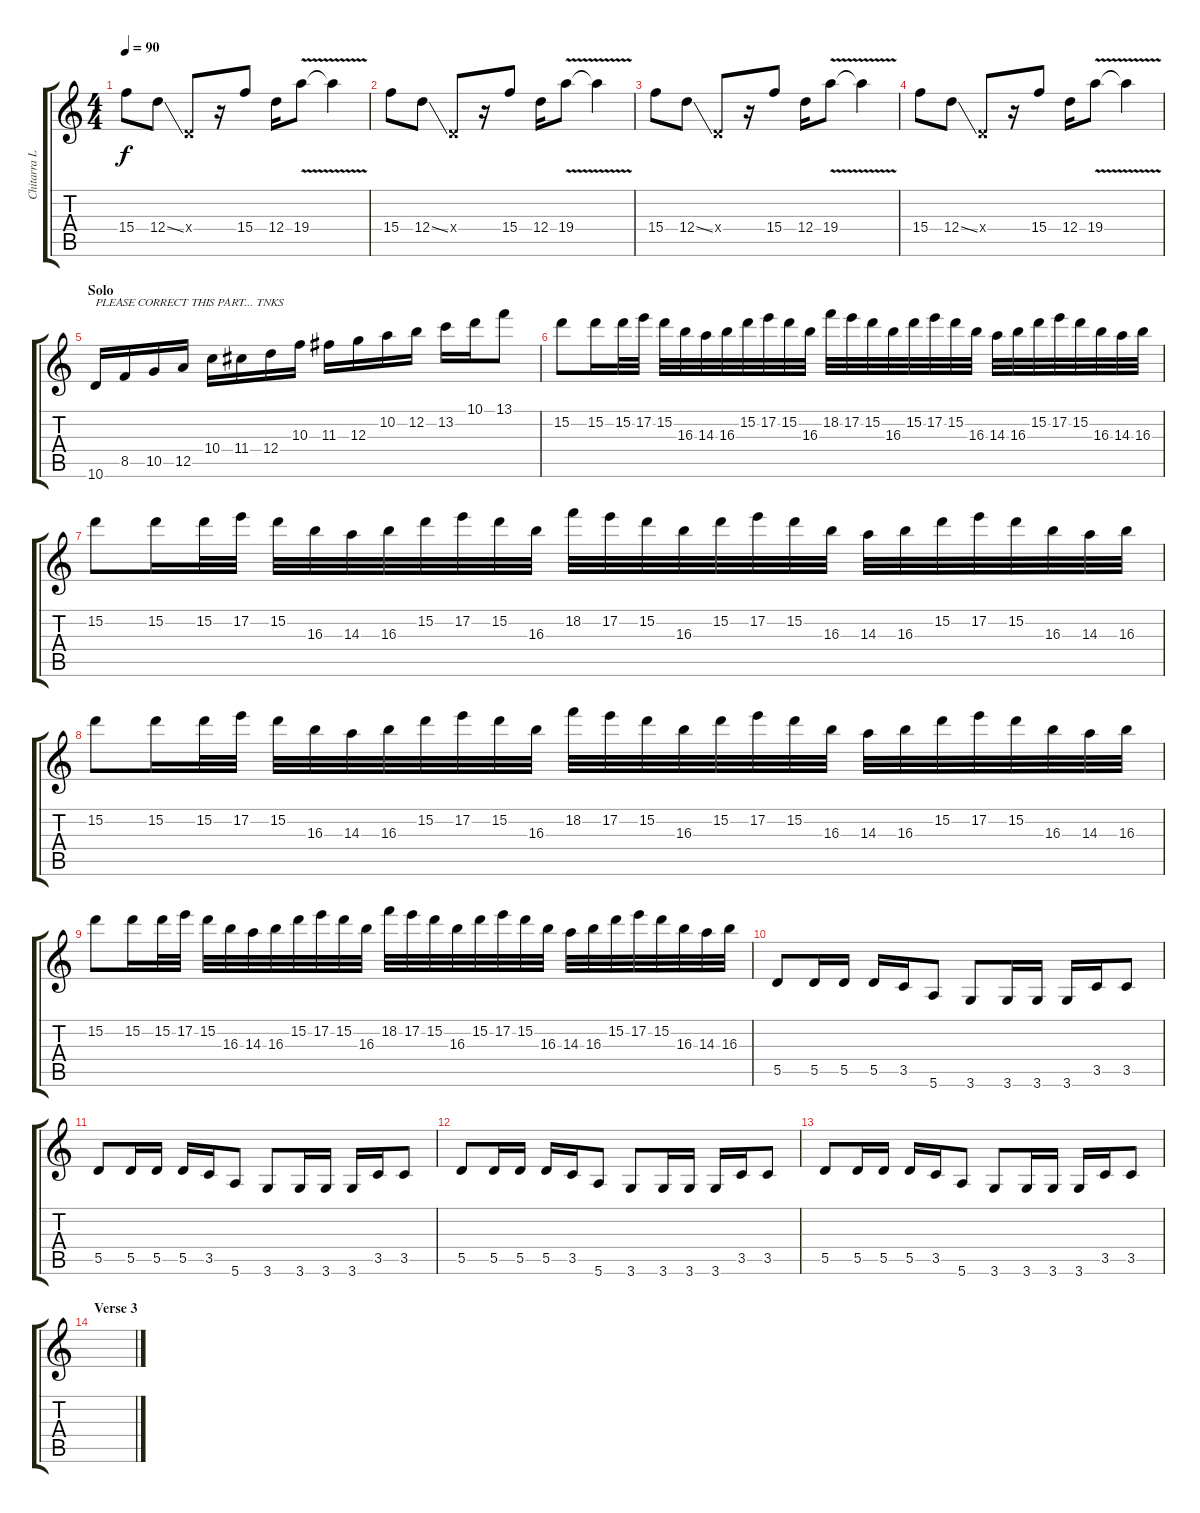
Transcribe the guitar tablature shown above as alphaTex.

\track ("Chitarra Lead Oct" "Chitarra L") {instrument overdrivenguitar}
\staff {score tabs}
\tuning (E4 B3 G3 D3 A2 E2) {hide}
\ts (4 4)
\tempo 90
\clef g2
\ks c
15.4.8{dy f} 12.4{ss}.8 0.4{x}.8 r.16 15.4.8 12.4.16 19.4{v}.8 19.4{t}.4 |
15.4.8 12.4{ss}.8 0.4{x}.8 r.16 15.4.8 12.4.16 19.4{v}.8 19.4{t}.4 |
15.4.8 12.4{ss}.8 0.4{x}.8 r.16 15.4.8 12.4.16 19.4{v}.8 19.4{t}.4 |
15.4.8 12.4{ss}.8 0.4{x}.8 r.16 15.4.8 12.4.16 19.4{v}.8 19.4{t}.4 |
\section ("" "Solo")
10.6.16{txt "PLEASE CORRECT THIS PART... TNKS"} 8.5.16 10.5.16 12.5.16 10.4.16 11.4.16 12.4.16 10.3.16 11.3.16 12.3.16 10.2.16 12.2.16 13.2.16 10.1.16 13.1.8 |
15.2.8 15.2.16 15.2.32 17.2.32 15.2.32 16.3.32 14.3.32 16.3.32 15.2.32 17.2.32 15.2.32 16.3.32 18.2.32 17.2.32 15.2.32 16.3.32 15.2.32 17.2.32 15.2.32 16.3.32 14.3.32 16.3.32 15.2.32 17.2.32 15.2.32 16.3.32 14.3.32 16.3.32 |
15.2.8 15.2.16 15.2.32 17.2.32 15.2.32 16.3.32 14.3.32 16.3.32 15.2.32 17.2.32 15.2.32 16.3.32 18.2.32 17.2.32 15.2.32 16.3.32 15.2.32 17.2.32 15.2.32 16.3.32 14.3.32 16.3.32 15.2.32 17.2.32 15.2.32 16.3.32 14.3.32 16.3.32 |
15.2.8 15.2.16 15.2.32 17.2.32 15.2.32 16.3.32 14.3.32 16.3.32 15.2.32 17.2.32 15.2.32 16.3.32 18.2.32 17.2.32 15.2.32 16.3.32 15.2.32 17.2.32 15.2.32 16.3.32 14.3.32 16.3.32 15.2.32 17.2.32 15.2.32 16.3.32 14.3.32 16.3.32 |
15.2.8 15.2.16 15.2.32 17.2.32 15.2.32 16.3.32 14.3.32 16.3.32 15.2.32 17.2.32 15.2.32 16.3.32 18.2.32 17.2.32 15.2.32 16.3.32 15.2.32 17.2.32 15.2.32 16.3.32 14.3.32 16.3.32 15.2.32 17.2.32 15.2.32 16.3.32 14.3.32 16.3.32 |
5.5.8 5.5.16 5.5.16 5.5.16 3.5.16 5.6.8 3.6.8 3.6.16 3.6.16 3.6.16 3.5.16 3.5.8 |
5.5.8 5.5.16 5.5.16 5.5.16 3.5.16 5.6.8 3.6.8 3.6.16 3.6.16 3.6.16 3.5.16 3.5.8 |
5.5.8 5.5.16 5.5.16 5.5.16 3.5.16 5.6.8 3.6.8 3.6.16 3.6.16 3.6.16 3.5.16 3.5.8 |
5.5.8 5.5.16 5.5.16 5.5.16 3.5.16 5.6.8 3.6.8 3.6.16 3.6.16 3.6.16 3.5.16 3.5.8 |
\section ("" "Verse 3")
